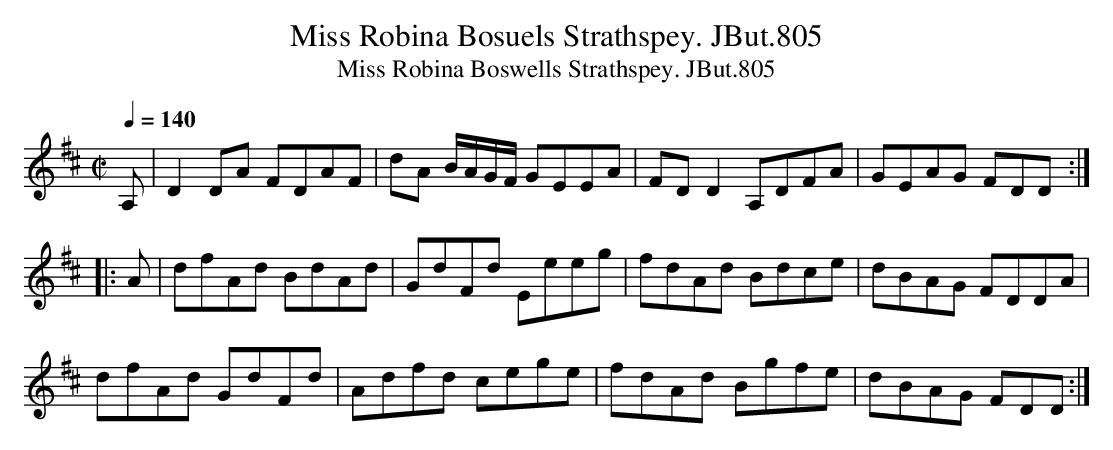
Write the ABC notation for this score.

X:1
T:Miss Robina Bosuels Strathspey. JBut.805
T:Miss Robina Boswells Strathspey. JBut.805
M:C|
L:1/8
Q:1/4=140
K:D
A,|D2DA FDAF|dA B/A/G/F/ GEEA|FDD2 A,DFA|GEAG FDD:|
|:A|dfAd BdAd|GdFd Eeeg|fdAd Bdce|dBAG FDDA|
dfAd GdFd|Adfd cege|fdAd Bgfe|dBAG FDD:|
